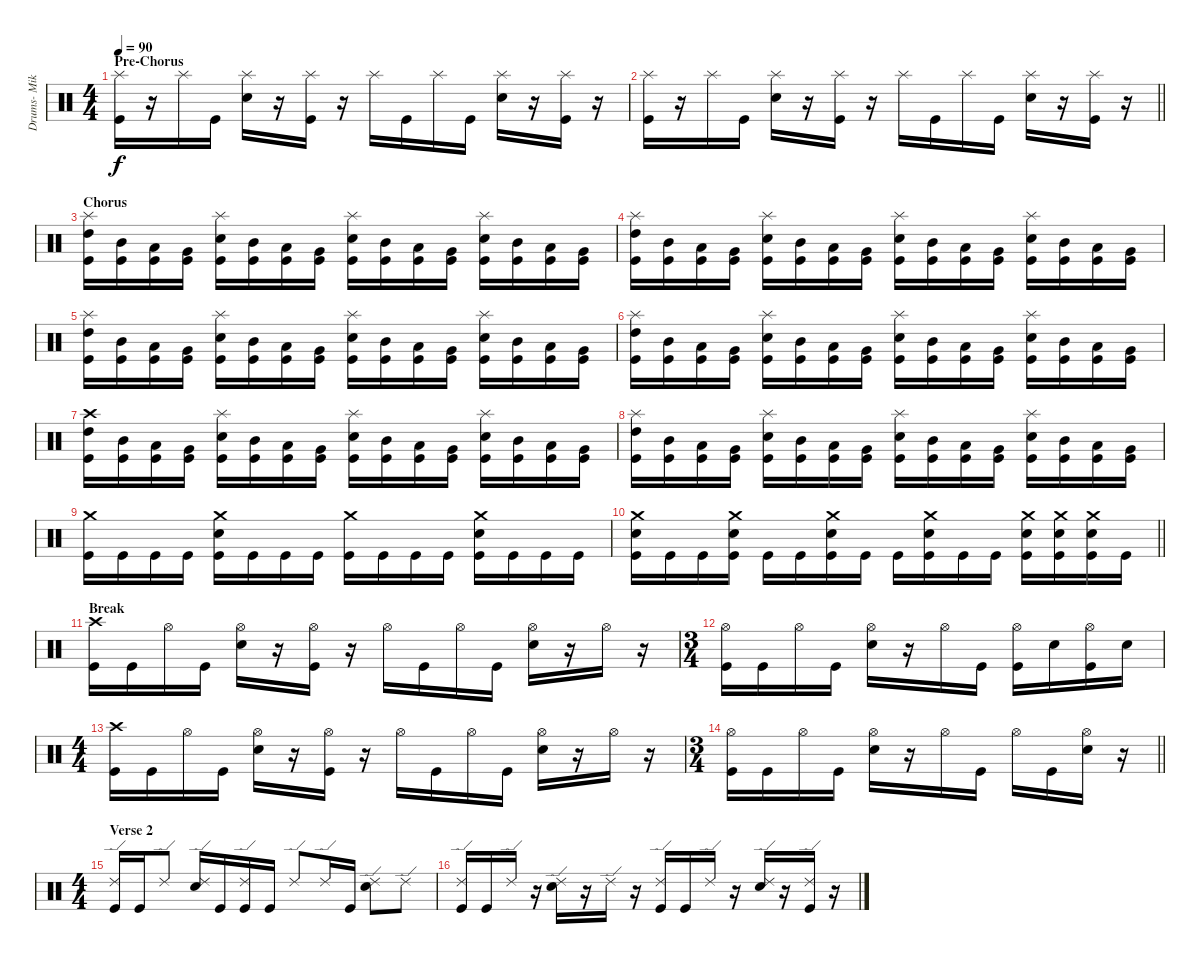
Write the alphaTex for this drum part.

\track ("Drums- Mike Wengren" "Drums- Mik") {instrument percussion}
\staff {score}
\articulation defaults
\ts (4 4)
\section ("" "Pre-Chorus")
\tempo 90
\clef neutral
\ks c
("Splash (hit)" "Kick (hit)").16{dy f} r.16 "Splash (hit)".16 "Kick (hit)".16 ("Splash (hit)" "Electric Snare (hit)").16 r.16 ("Splash (hit)" "Kick (hit)").16 r.16 "Splash (hit)".16 "Kick (hit)".16 "Splash (hit)".16 "Kick (hit)".16 ("Splash (hit)" "Electric Snare (hit)").16 r.16 ("Splash (hit)" "Kick (hit)").16 r.16 |
\barLineRight lightlight
("Splash (hit)" "Kick (hit)").16 r.16 "Splash (hit)".16 "Kick (hit)".16 ("Splash (hit)" "Electric Snare (hit)").16 r.16 ("Splash (hit)" "Kick (hit)").16 r.16 "Splash (hit)".16 "Kick (hit)".16 "Splash (hit)".16 "Kick (hit)".16 ("Splash (hit)" "Electric Snare (hit)").16 r.16 ("Splash (hit)" "Kick (hit)").16 r.16 |
\section ("" "Chorus")
("Splash (hit)" "High Tom (hit)" "Kick (hit)").16 ("Mid Tom (hit)" "Kick (hit)").16 ("Low Tom (hit)" "Kick (hit)").16 ("Very Low Tom (hit)" "Kick (hit)").16 ("Splash (hit)" "Electric Snare (hit)" "Kick (hit)").16 ("Mid Tom (hit)" "Kick (hit)").16 ("Low Tom (hit)" "Kick (hit)").16 ("Very Low Tom (hit)" "Kick (hit)").16 ("Splash (hit)" "Electric Snare (hit)" "Kick (hit)").16 ("Mid Tom (hit)" "Kick (hit)").16 ("Low Tom (hit)" "Kick (hit)").16 ("Very Low Tom (hit)" "Kick (hit)").16 ("Splash (hit)" "Electric Snare (hit)" "Kick (hit)").16 ("Mid Tom (hit)" "Kick (hit)").16 ("Low Tom (hit)" "Kick (hit)").16 ("Very Low Tom (hit)" "Kick (hit)").16 |
("Splash (hit)" "High Tom (hit)" "Kick (hit)").16 ("Mid Tom (hit)" "Kick (hit)").16 ("Low Tom (hit)" "Kick (hit)").16 ("Very Low Tom (hit)" "Kick (hit)").16 ("Splash (hit)" "Electric Snare (hit)" "Kick (hit)").16 ("Mid Tom (hit)" "Kick (hit)").16 ("Low Tom (hit)" "Kick (hit)").16 ("Very Low Tom (hit)" "Kick (hit)").16 ("Splash (hit)" "Electric Snare (hit)" "Kick (hit)").16 ("Mid Tom (hit)" "Kick (hit)").16 ("Low Tom (hit)" "Kick (hit)").16 ("Very Low Tom (hit)" "Kick (hit)").16 ("Splash (hit)" "Electric Snare (hit)" "Kick (hit)").16 ("Mid Tom (hit)" "Kick (hit)").16 ("Low Tom (hit)" "Kick (hit)").16 ("Very Low Tom (hit)" "Kick (hit)").16 |
("Splash (hit)" "High Tom (hit)" "Kick (hit)").16 ("Mid Tom (hit)" "Kick (hit)").16 ("Low Tom (hit)" "Kick (hit)").16 ("Very Low Tom (hit)" "Kick (hit)").16 ("Splash (hit)" "Electric Snare (hit)" "Kick (hit)").16 ("Mid Tom (hit)" "Kick (hit)").16 ("Low Tom (hit)" "Kick (hit)").16 ("Very Low Tom (hit)" "Kick (hit)").16 ("Splash (hit)" "Electric Snare (hit)" "Kick (hit)").16 ("Mid Tom (hit)" "Kick (hit)").16 ("Low Tom (hit)" "Kick (hit)").16 ("Very Low Tom (hit)" "Kick (hit)").16 ("Splash (hit)" "Electric Snare (hit)" "Kick (hit)").16 ("Mid Tom (hit)" "Kick (hit)").16 ("Low Tom (hit)" "Kick (hit)").16 ("Very Low Tom (hit)" "Kick (hit)").16 |
("Splash (hit)" "High Tom (hit)" "Kick (hit)").16 ("Mid Tom (hit)" "Kick (hit)").16 ("Low Tom (hit)" "Kick (hit)").16 ("Very Low Tom (hit)" "Kick (hit)").16 ("Splash (hit)" "Electric Snare (hit)" "Kick (hit)").16 ("Mid Tom (hit)" "Kick (hit)").16 ("Low Tom (hit)" "Kick (hit)").16 ("Very Low Tom (hit)" "Kick (hit)").16 ("Splash (hit)" "Electric Snare (hit)" "Kick (hit)").16 ("Mid Tom (hit)" "Kick (hit)").16 ("Low Tom (hit)" "Kick (hit)").16 ("Very Low Tom (hit)" "Kick (hit)").16 ("Splash (hit)" "Electric Snare (hit)" "Kick (hit)").16 ("Mid Tom (hit)" "Kick (hit)").16 ("Low Tom (hit)" "Kick (hit)").16 ("Very Low Tom (hit)" "Kick (hit)").16 |
("Crash high (hit)" "High Tom (hit)" "Kick (hit)").16 ("Mid Tom (hit)" "Kick (hit)").16 ("Low Tom (hit)" "Kick (hit)").16 ("Very Low Tom (hit)" "Kick (hit)").16 ("Splash (hit)" "Electric Snare (hit)" "Kick (hit)").16 ("Mid Tom (hit)" "Kick (hit)").16 ("Low Tom (hit)" "Kick (hit)").16 ("Very Low Tom (hit)" "Kick (hit)").16 ("Splash (hit)" "Electric Snare (hit)" "Kick (hit)").16 ("Mid Tom (hit)" "Kick (hit)").16 ("Low Tom (hit)" "Kick (hit)").16 ("Very Low Tom (hit)" "Kick (hit)").16 ("Splash (hit)" "Electric Snare (hit)" "Kick (hit)").16 ("Mid Tom (hit)" "Kick (hit)").16 ("Low Tom (hit)" "Kick (hit)").16 ("Very Low Tom (hit)" "Kick (hit)").16 |
("Splash (hit)" "High Tom (hit)" "Kick (hit)").16 ("Mid Tom (hit)" "Kick (hit)").16 ("Low Tom (hit)" "Kick (hit)").16 ("Very Low Tom (hit)" "Kick (hit)").16 ("Splash (hit)" "Electric Snare (hit)" "Kick (hit)").16 ("Mid Tom (hit)" "Kick (hit)").16 ("Low Tom (hit)" "Kick (hit)").16 ("Very Low Tom (hit)" "Kick (hit)").16 ("Splash (hit)" "Electric Snare (hit)" "Kick (hit)").16 ("Mid Tom (hit)" "Kick (hit)").16 ("Low Tom (hit)" "Kick (hit)").16 ("Very Low Tom (hit)" "Kick (hit)").16 ("Splash (hit)" "Electric Snare (hit)" "Kick (hit)").16 ("Mid Tom (hit)" "Kick (hit)").16 ("Low Tom (hit)" "Kick (hit)").16 ("Very Low Tom (hit)" "Kick (hit)").16 |
("Crash medium (hit)" "Kick (hit)").16 "Kick (hit)".16 "Kick (hit)".16 "Kick (hit)".16 ("Crash medium (hit)" "Electric Snare (hit)" "Kick (hit)").16 "Kick (hit)".16 "Kick (hit)".16 "Kick (hit)".16 ("Crash medium (hit)" "Kick (hit)").16 "Kick (hit)".16 "Kick (hit)".16 "Kick (hit)".16 ("Crash medium (hit)" "Electric Snare (hit)" "Kick (hit)").16 "Kick (hit)".16 "Kick (hit)".16 "Kick (hit)".16 |
\barLineRight lightlight
("Crash medium (hit)" "Electric Snare (hit)" "Kick (hit)").16 "Kick (hit)".16 "Kick (hit)".16 ("Crash medium (hit)" "Electric Snare (hit)" "Kick (hit)").16 "Kick (hit)".16 "Kick (hit)".16 ("Crash medium (hit)" "Electric Snare (hit)" "Kick (hit)").16 "Kick (hit)".16 "Kick (hit)".16 ("Crash medium (hit)" "Electric Snare (hit)" "Kick (hit)").16 "Kick (hit)".16 "Kick (hit)".16 ("Crash medium (hit)" "Electric Snare (hit)" "Kick (hit)").16 ("Crash medium (hit)" "Electric Snare (hit)" "Kick (hit)").16 ("Crash medium (hit)" "Electric Snare (hit)" "Kick (hit)").16 "Kick (hit)".16 |
\section ("" "Break")
("Crash high (hit)" "Kick (hit)").16 "Kick (hit)".16 "Hi-Hat (open)".16 "Kick (hit)".16 ("Hi-Hat (open)" "Electric Snare (hit)").16 r.16 ("Hi-Hat (open)" "Kick (hit)").16 r.16 "Hi-Hat (open)".16 "Kick (hit)".16 "Hi-Hat (open)".16 "Kick (hit)".16 ("Hi-Hat (open)" "Electric Snare (hit)").16 r.16 "Hi-Hat (open)".16 r.16 |
\ts (3 4)
("Hi-Hat (open)" "Kick (hit)").16 "Kick (hit)".16 "Hi-Hat (open)".16 "Kick (hit)".16 ("Hi-Hat (open)" "Electric Snare (hit)").16 r.16 "Hi-Hat (open)".16 "Kick (hit)".16 ("Hi-Hat (open)" "Kick (hit)").16 "Electric Snare (hit)".16 ("Hi-Hat (open)" "Kick (hit)").16 "Electric Snare (hit)".16 |
\ts (4 4)
("Crash high (hit)" "Kick (hit)").16 "Kick (hit)".16 "Hi-Hat (open)".16 "Kick (hit)".16 ("Hi-Hat (open)" "Electric Snare (hit)").16 r.16 ("Hi-Hat (open)" "Kick (hit)").16 r.16 "Hi-Hat (open)".16 "Kick (hit)".16 "Hi-Hat (open)".16 "Kick (hit)".16 ("Hi-Hat (open)" "Electric Snare (hit)").16 r.16 "Hi-Hat (open)".16 r.16 |
\ts (3 4)
\barLineRight lightlight
("Hi-Hat (open)" "Kick (hit)").16 "Kick (hit)".16 "Hi-Hat (open)".16 "Kick (hit)".16 ("Hi-Hat (open)" "Electric Snare (hit)").16 r.16 "Hi-Hat (open)".16 "Kick (hit)".16 "Hi-Hat (open)".16 "Kick (hit)".16 ("Hi-Hat (open)" "Electric Snare (hit)").16 r.16 |
\ts (4 4)
\section ("" "Verse 2")
("Ride (edge) 2" "Kick (hit)").16 "Kick (hit)".16 "Ride (edge) 2".8 ("Ride (edge) 2" "Electric Snare (hit)").16 "Kick (hit)".16 ("Ride (edge) 2" "Kick (hit)").16 "Kick (hit)".16 "Ride (edge) 2".8 "Ride (edge) 2".16 "Kick (hit)".16 ("Ride (edge) 2" "Electric Snare (hit)").8 "Ride (edge) 2".8 |
("Ride (edge) 2" "Kick (hit)").16 "Kick (hit)".16 "Ride (edge) 2".16 r.16 ("Ride (edge) 2" "Electric Snare (hit)").16 r.16 "Ride (edge) 2".16 r.16 ("Ride (edge) 2" "Kick (hit)").16 "Kick (hit)".16 "Ride (edge) 2".16 r.16 ("Ride (edge) 2" "Electric Snare (hit)").16 r.16 ("Ride (edge) 2" "Kick (hit)").16 r.16
